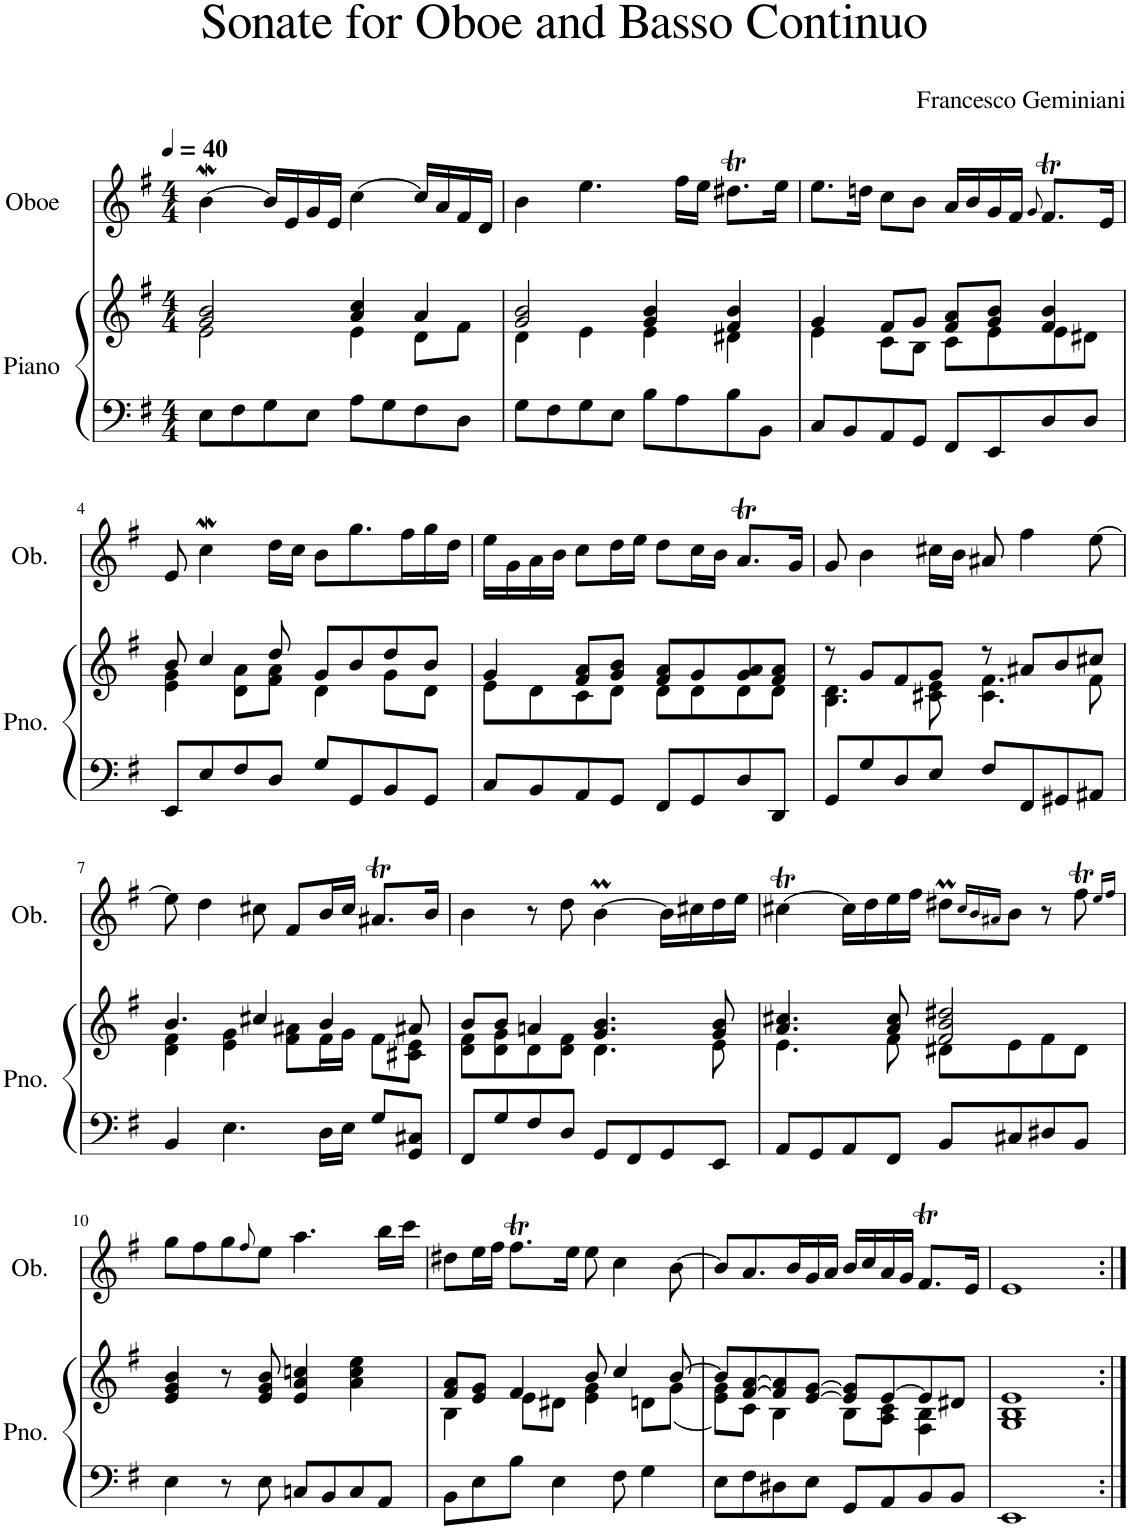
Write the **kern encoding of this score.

**kern	**kern	**kern
*part2	*part2	*part1
*staff3	*staff2	*staff1
*I"Piano	*	*I"Oboe
*I'Pno.	*	*I'Ob.
*clefF4	*clefG2	*clefG2
*k[f#]	*k[f#]	*k[f#]
*M4/4	*M4/4	*M4/4
*MM40	*MM40	*MM40
=1	=1	=1
*	*^	*
8E\L	2g/ 2b/	2e\	[4bW\
8F#\	.	.	.
8G\	.	.	16b/LL]
.	.	.	16e/
8E\J	.	.	16g/
.	.	.	16e/JJ
8A\L	4a/ 4cc/	4e\	[4cc\
8G\	.	.	.
8F#\	4a/	8d\L	16cc/LL]
.	.	.	16a/
8D\J	.	8f#\J	16f#/
.	.	.	16d/JJ
=2	=2	=2	=2
8G\L	2g/ 2b/	4d\	4b\
8F#\	.	.	.
8G\	.	4e\	4.ee\
8E\J	.	.	.
8B\L	4g/ 4b/	4e\	.
8A\	.	.	16ff#\LL
.	.	.	16ee\JJ
8B\	4f#/ 4b/	4d#X\	8.dd#Xt\L
8BB\J	.	.	.
.	.	.	16ee\Jk
=3	=3	=3	=3
8C/L	4g/	4e\	8.ee\L
8BB/	.	.	.
.	.	.	16ddn\Jk
8AA/	8f#/L	8c\L	8cc\L
8GG/J	8g/J	8B\J	8b\J
8FF#/L	8f#/ 8a/L	8c\L	16a/LL
.	.	.	16b/
8EE/	8g/ 8b/J	8e\	16g/
.	.	.	16f#/JJ
.	.	.	8qg/
8D/	4f#/ 4b/	8e\	8.f#t/L
8D/J	.	8d#X\J	.
.	.	.	16e/Jk
!!LO:LB:g=z
=4	=4	=4	=4
8EE/L	8b/	4e\ 4g\	8e/
8E/	4cc/	.	4ccw\
8F#/	.	8d\ 8a\L	.
8D/J	8dd/	8f#\ 8a\J	16dd\LL
.	.	.	16cc\JJ
8G/L	8g/L	4d\	8b\L
8GG/	8b/	.	8.gg\
8BB/	8dd/	8g\L	.
.	.	.	16ff#\L
8GG/J	8b/J	8d\J	16gg\
.	.	.	16dd\JJ
=5	=5	=5	=5
8C/L	4g/	8e\L	16ee\LL
.	.	.	16g\
8BB/	.	8d\	16a\
.	.	.	16b\JJ
8AA/	8f#/ 8a/L	8c\	8cc\L
8GG/J	8g/ 8b/J	8d\J	16dd\L
.	.	.	16ee\JJ
8FF#/L	8f#/ 8a/L	8d\L	8dd\L
8GG/	8g/	8d\	16cc\L
.	.	.	16b\JJ
8D/	8g/ 8a/	8d\	8.aT/L
8DD/J	8f#/ 8a/J	8d\J	.
.	.	.	16g/Jk
=6	=6	=6	=6
8GG/L	8r	4.B\ 4.d\	8g/
8G/	8g/L	.	4b\
8D/	8f#/	.	.
8E/J	8g/J	8c#X\ 8e\	16cc#X\LL
.	.	.	16b\JJ
8F#/L	8r	4.c#\ 4.f#\	8a#X/
8FF#/	8a#X/L	.	4ff#\
8GG#X/	8b/	.	.
8AA#X/J	8cc#X/J	8f#\	[8ee\
!!LO:LB:g=z
=7	=7	=7	=7
4BB/	4.b/	4d\ 4f#\	8ee\]
.	.	.	4dd\
4.E\	.	4e\ 4g\	.
.	4cc#X/	.	8cc#X\
.	.	8f#\ 8a#X\L	8f#/L
16D\LL	4b/	16f#\L	16b/L
16E\JJ	.	16g\JJ	16cc#/JJ
8G/L	.	8f#\L	8.a#Xt/L
8GG/ 8C#X/J	8a#X/	8c#X\ 8e\J	.
.	.	.	16b/Jk
=8	=8	=8	=8
8FF#/L	8b/L	8d\ 8f#\L	4b\
8G/	8b/J	8d\ 8g\	.
8F#/	4an/	8d\	8r
8D/J	.	8d\ 8f#\J	8dd\
8GG/L	4.g/ 4.b/	4.d\	[4bm\
8FF#/	.	.	.
8GG/	.	.	16b\LL]
.	.	.	16cc#X\
8EE/J	8g/ 8b/	8e\	16dd\
.	.	.	16ee\JJ
=9	=9	=9	=9
8AA/L	4.a/ 4.cc#X/	4.e\	[4cc#Xt\
8GG/	.	.	.
8AA/	.	.	16cc#\LL]
.	.	.	16dd\
8FF#/J	8a/ 8cc#/	8f#\	16ee\
.	.	.	16ff#\JJ
8BB/L	2f#/ 2b/ 2dd#X/	8d#X\L	8dd#Xm\L
.	.	.	16qcc#/LL
.	.	.	16qb/
.	.	.	16qa#X/JJ
8C#X/	.	8e\	8b\J
8D#X/	.	8f#\	8r
8BB/J	.	8d#\J	8ff#t\
*	*v	*v	*
.	.	16qee/LL
.	.	16qff#/JJ
!!LO:LB:g=z
=10	=10	=10
4E\	4e/ 4g/ 4b/	8gg\L
.	.	8ff#\
8r	8r	8gg\
.	.	8qff#/
8E\	8e/ 8g/ 8b/	8ee\J
8Cn/L	4e/ 4a/ 4ccn/	4.aa\
8BB/	.	.
8C/	4a\ 4cc\ 4ee\	.
8AA/J	.	16bb\LL
.	.	16ccc\JJ
=11	=11	=11
*	*^	*
8BB\L	8f#/ 8a/L	4B\	8dd#X\L
8E\	8e/ 8g/J	.	16ee\L
.	.	.	16ff#\JJ
8B\J	4f#/	8e\L	8.ff#t\L
4E\	.	8d#X\J	.
.	.	.	16ee\Jk
.	8b/	4e\ 4g\	8ee\
8F#\	4cc/	.	4cc\
4G\	.	8dn\L	.
.	[8b/	(8g\J	[8b\
=12	=12	=12	=12
8E\L	8b/L]	8e\ 8g\L)	8b/L]
8F#\	[8f#/ [8a/	8c\J	8.a/
8D#X\	8f#/] 8a/]	4B\	.
.	.	.	16b/L
8E\J	[8e/ [8g/J	.	16g/
.	.	.	16a/JJ
8GG/L	8e/] 8g/]L	8B\L	16b/LL
.	.	.	16cc/
8AA/	[8e/	8A\ 8c\J	16a/
.	.	.	16g/JJ
8BB/	8e/]	4F#\ 4B\	8.f#t/L
8BB/J	8d#X/J	.	.
.	.	.	16e/Jk
=13	=13	=13	=13
1EE	1e	1G 1B	1e
*	*v	*v	*
=:|!	=:|!	=:|!
*-	*-	*-
